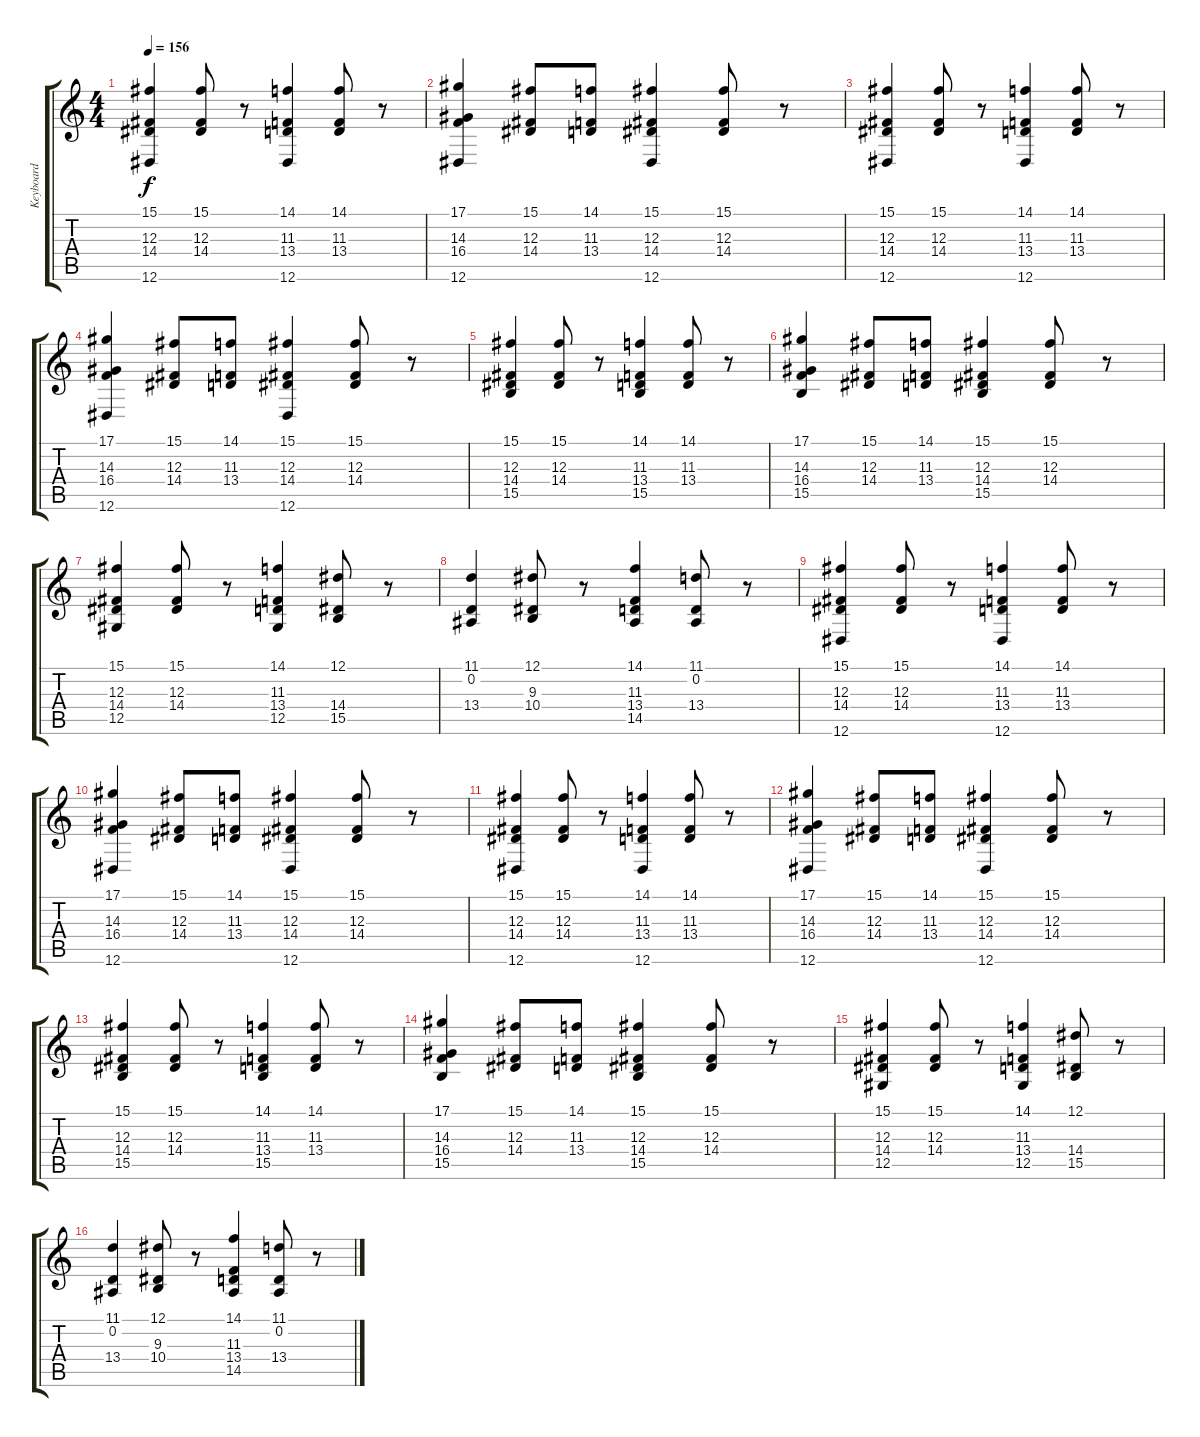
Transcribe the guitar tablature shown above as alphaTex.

\track ("Keyboard " "Keyboard ") {instrument stringensemble1}
\staff {score tabs}
\tuning (Eb4 Bb3 Gb3 Db3 Ab2 Eb2) {hide}
\ts (4 4)
\tempo 156
\clef g2
\ks c
(15.1 12.3 14.4 12.6).4{dy f instrument stringensemble1} (15.1 12.3 14.4).8 r.8 (14.1 11.3 13.4 12.6).4 (14.1 11.3 13.4).8 r.8 |
(17.1 14.3 16.4 12.6).4 (15.1 12.3 14.4).8 (14.1 11.3 13.4).8 (15.1 12.3 14.4 12.6).4 (15.1 12.3 14.4).8 r.8 |
(15.1 12.3 14.4 12.6).4 (15.1 12.3 14.4).8 r.8 (14.1 11.3 13.4 12.6).4 (14.1 11.3 13.4).8 r.8 |
(17.1 14.3 16.4 12.6).4 (15.1 12.3 14.4).8 (14.1 11.3 13.4).8 (15.1 12.3 14.4 12.6).4 (15.1 12.3 14.4).8 r.8 |
(15.1 12.3 14.4 15.5).4 (15.1 12.3 14.4).8 r.8 (14.1 11.3 13.4 15.5).4 (14.1 11.3 13.4).8 r.8 |
(17.1 14.3 16.4 15.5).4 (15.1 12.3 14.4).8 (14.1 11.3 13.4).8 (15.1 12.3 14.4 15.5).4 (15.1 12.3 14.4).8 r.8 |
(15.1 12.3 14.4 12.5).4 (15.1 12.3 14.4).8 r.8 (14.1 11.3 13.4 12.5).4 (12.1 14.4 15.5).8 r.8 |
(11.1 0.2 13.4).4 (12.1 9.3 10.4).8 r.8 (14.1 11.3 13.4 14.5).4 (11.1 0.2 13.4).8 r.8 |
(15.1 12.3 14.4 12.6).4 (15.1 12.3 14.4).8 r.8 (14.1 11.3 13.4 12.6).4 (14.1 11.3 13.4).8 r.8 |
(17.1 14.3 16.4 12.6).4 (15.1 12.3 14.4).8 (14.1 11.3 13.4).8 (15.1 12.3 14.4 12.6).4 (15.1 12.3 14.4).8 r.8 |
(15.1 12.3 14.4 12.6).4 (15.1 12.3 14.4).8 r.8 (14.1 11.3 13.4 12.6).4 (14.1 11.3 13.4).8 r.8 |
(17.1 14.3 16.4 12.6).4 (15.1 12.3 14.4).8 (14.1 11.3 13.4).8 (15.1 12.3 14.4 12.6).4 (15.1 12.3 14.4).8 r.8 |
(15.1 12.3 14.4 15.5).4 (15.1 12.3 14.4).8 r.8 (14.1 11.3 13.4 15.5).4 (14.1 11.3 13.4).8 r.8 |
(17.1 14.3 16.4 15.5).4 (15.1 12.3 14.4).8 (14.1 11.3 13.4).8 (15.1 12.3 14.4 15.5).4 (15.1 12.3 14.4).8 r.8 |
(15.1 12.3 14.4 12.5).4 (15.1 12.3 14.4).8 r.8 (14.1 11.3 13.4 12.5).4 (12.1 14.4 15.5).8 r.8 |
(11.1 0.2 13.4).4 (12.1 9.3 10.4).8 r.8 (14.1 11.3 13.4 14.5).4 (11.1 0.2 13.4).8 r.8
